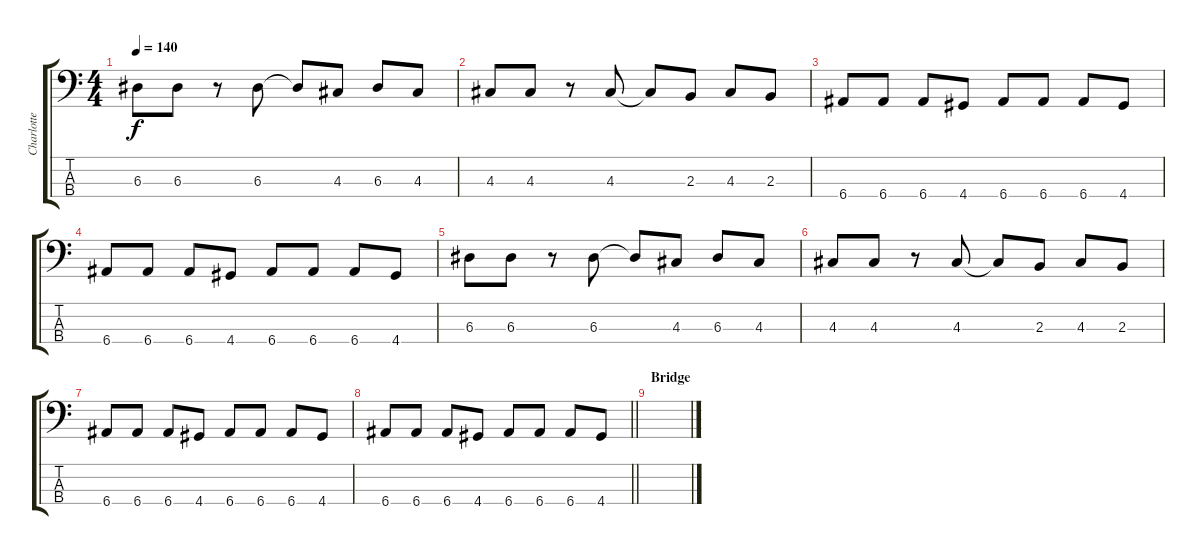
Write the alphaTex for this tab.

\track ("Charlotte Cooper" "Charlotte ") {instrument electricbasspick}
\staff {score tabs}
\tuning (G2 D2 A1 E1) {hide}
\ts (4 4)
\tempo 140
\clef f4
\ks c
6.3.8{dy f} 6.3.8 r.8 6.3.8 6.3{t}.8 4.3.8 6.3.8 4.3.8 |
4.3.8 4.3.8 r.8 4.3.8 4.3{t}.8 2.3.8 4.3.8 2.3.8 |
6.4.8 6.4.8 6.4.8 4.4.8 6.4.8 6.4.8 6.4.8 4.4.8 |
6.4.8 6.4.8 6.4.8 4.4.8 6.4.8 6.4.8 6.4.8 4.4.8 |
6.3.8 6.3.8 r.8 6.3.8 6.3{t}.8 4.3.8 6.3.8 4.3.8 |
4.3.8 4.3.8 r.8 4.3.8 4.3{t}.8 2.3.8 4.3.8 2.3.8 |
6.4.8 6.4.8 6.4.8 4.4.8 6.4.8 6.4.8 6.4.8 4.4.8 |
\barLineRight lightlight
6.4.8 6.4.8 6.4.8 4.4.8 6.4.8 6.4.8 6.4.8 4.4.8 |
\section ("" "Bridge")
